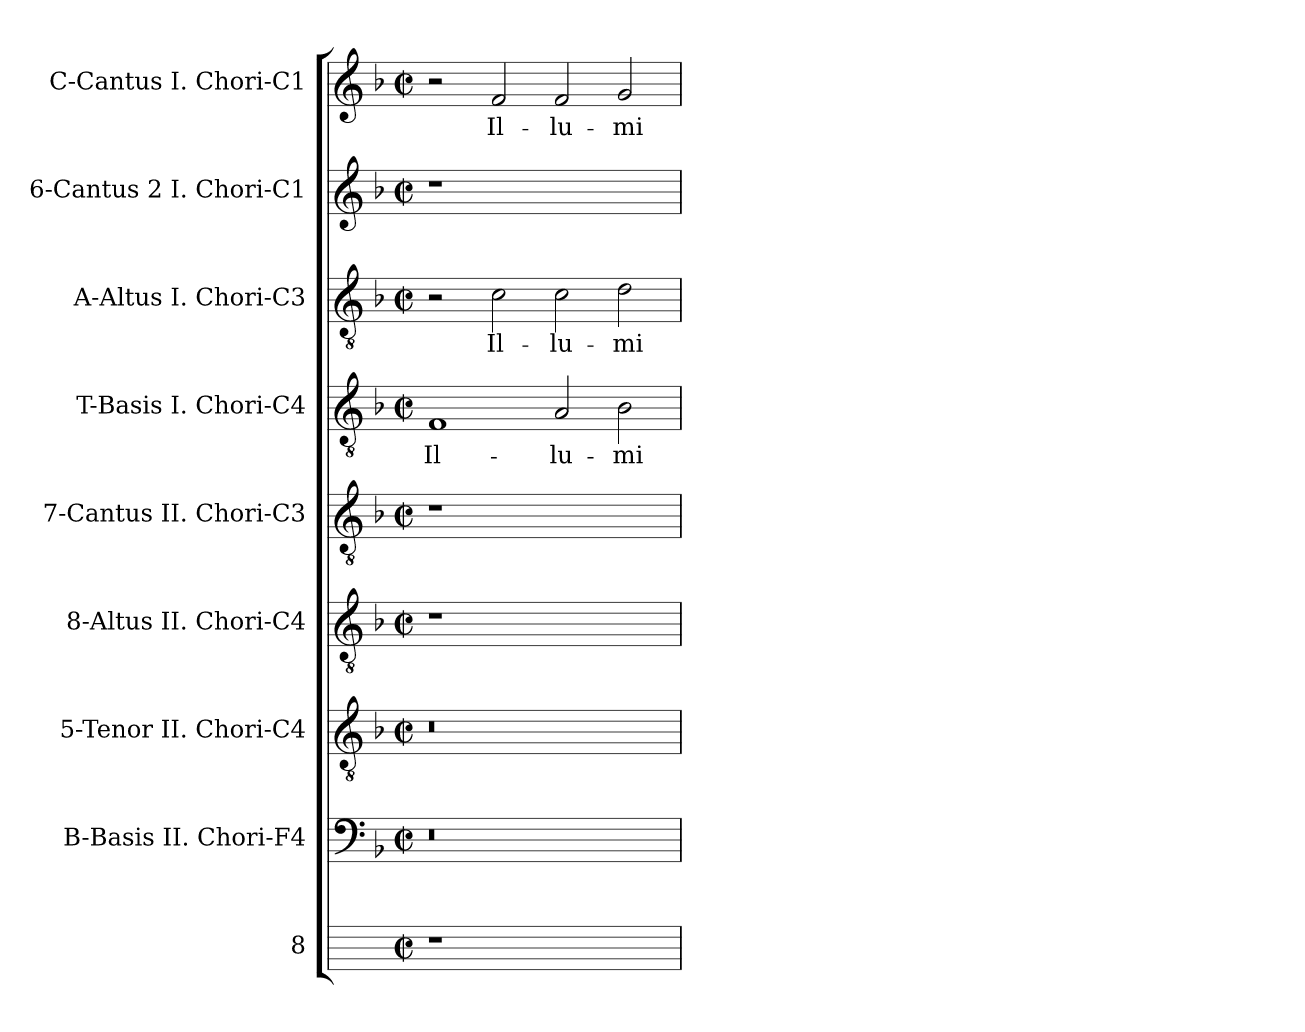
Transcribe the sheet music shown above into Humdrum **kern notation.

**kern	**kern	**kern	**kern	**kern	**kern	**text	**kern	**text	**kern	**kern	**text
*part9	*part8	*part7	*part6	*part5	*part4	*part4	*part3	*part3	*part2	*part1	*part1
*staff9	*staff8	*staff7	*staff6	*staff5	*staff4	*staff4	*staff3	*staff3	*staff2	*staff1	*staff1
*I"8	*I"B-Basis  II. Chori-F4	*I"5-Tenor  II. Chori-C4	*I"8-Altus  II. Chori-C4	*I"7-Cantus  II. Chori-C3	*I"T-Basis  I. Chori-C4	*	*I"A-Altus  I. Chori-C3	*	*I"6-Cantus 2  I. Chori-C1	*I"C-Cantus  I. Chori-C1	*
*	*	*I'T	*	*	*I'T	*	*I'A	*	*	*I'C	*
!!LO:PB:g=z
*stria5	*stria5	*stria5	*stria5	*stria5	*stria5	*	*stria5	*	*stria5	*stria5	*
*	*clefF4	*clefGv2	*clefGv2	*clefGv2	*clefGv2	*	*clefGv2	*	*clefG2	*clefG2	*
*k[]	*k[b-]	*k[b-]	*k[b-]	*k[b-]	*k[b-]	*	*k[b-]	*	*k[b-]	*k[b-]	*
*C:	*F:	*F:	*F:	*F:	*F:	*	*F:	*	*F:	*F:	*
*M2/2	*M2/2	*M2/2	*M2/2	*M2/2	*M2/2	*	*M2/2	*	*M2/2	*M2/2	*
*met(c|)	*met(c|)	*met(c|)	*met(c|)	*met(c|)	*met(c|)	*	*met(c|)	*	*met(c|)	*met(c|)	*
=1	=1	=1	=1	=1	=1	=1	=1	=1	=1	=1	=1
!	!	!	!	!	!	!LO:LY:b:cj	!	!	!	!	!
1r	0r	0r	1r	1r	1F	Il-	2r	.	1r	2r	.
!	!	!	!	!	!	!	!	!LO:LY:b:cj	!	!	!LO:LY:b:cj
.	.	.	.	.	.	.	2c\	Il-	.	2f/	Il-
!	!	!	!	!	!	!LO:LY:b:cj	!	!LO:LY:b:cj	!	!	!LO:LY:b:cj
1ryy	.	.	1ryy	1ryy	2A/	-lu-	2c\	-lu-	1ryy	2f/	-lu-
!	!	!	!	!	!	!LO:LY:b:cj	!	!LO:LY:b:cj	!	!	!LO:LY:b:cj
.	.	.	.	.	2B-\	-mi-	2d\	-mi-	.	2g/	-mi-
=	=	=	=	=	=	=	=	=	=	=	=
*-	*-	*-	*-	*-	*-	*-	*-	*-	*-	*-	*-
